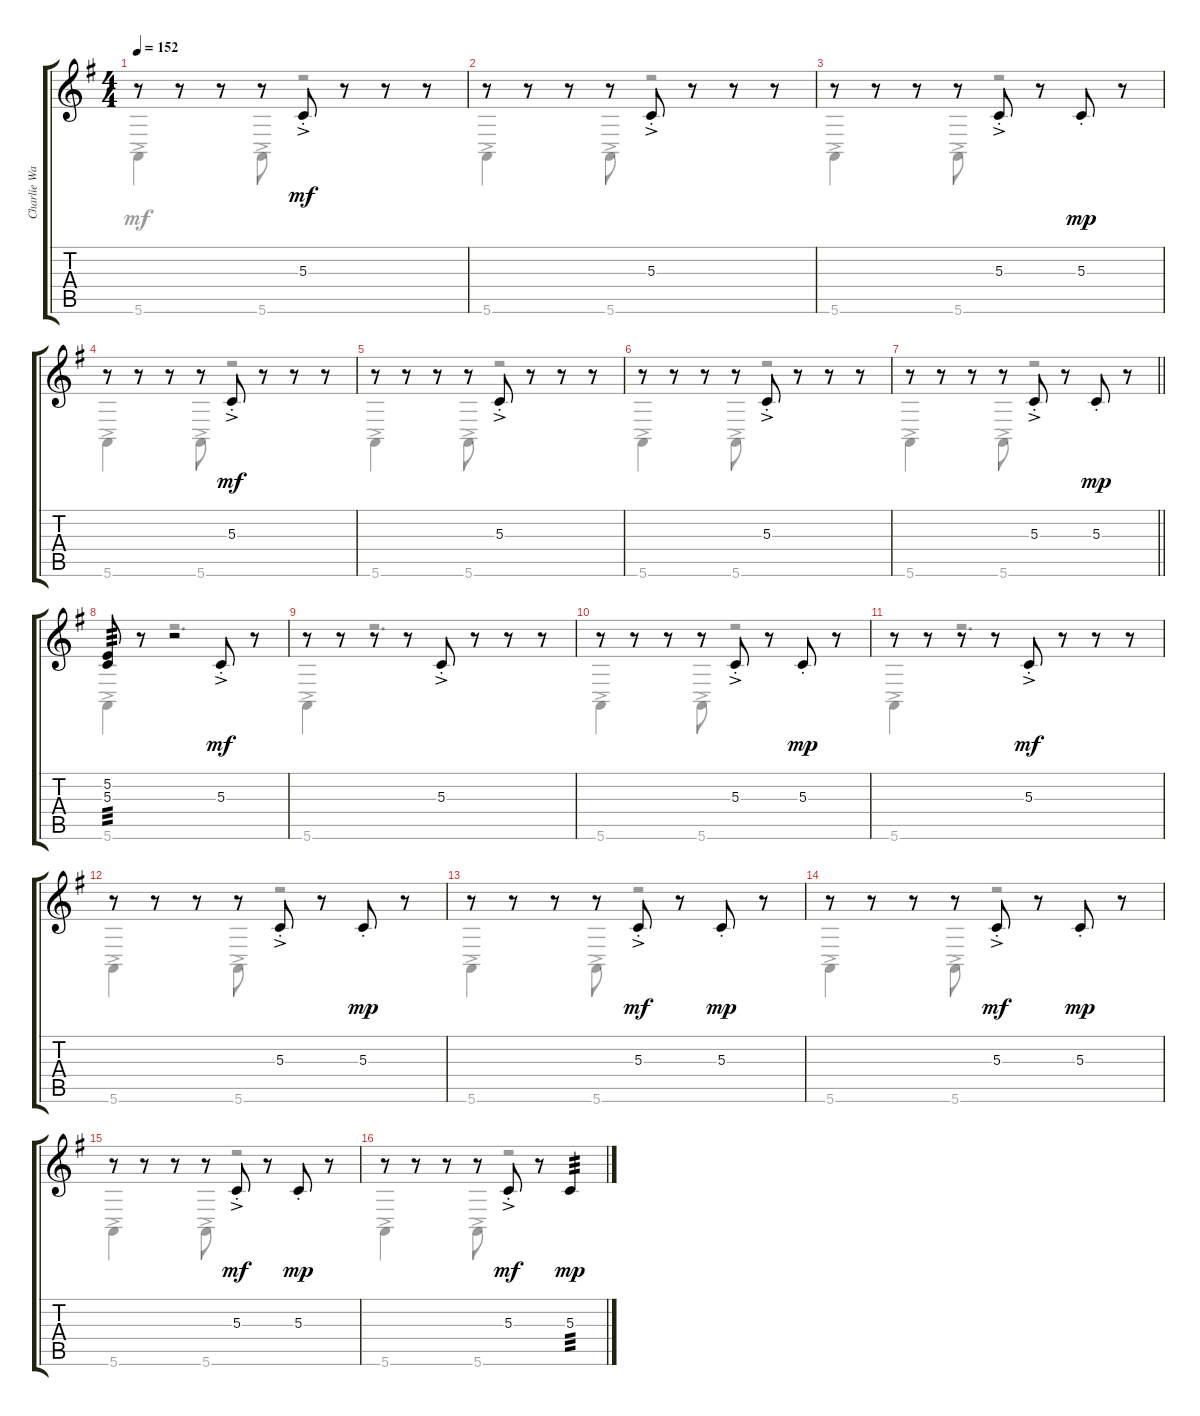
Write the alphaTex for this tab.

\track ("Charlie Watts - Drums & Rocky Dixon - Co" "Charlie Wa") {instrument melodictom}
\staff {score tabs}
\tuning (E4 B3 G3 D3 A2 E2) {hide}
\voice
\ts (4 4)
\tempo 152
\clef g2
\ks g
r.8{dy mf} r.8 r.8 r.8 5.3{ac st}.8 r.8 r.8 r.8 |
r.8 r.8 r.8 r.8 5.3{ac st}.8 r.8 r.8 r.8 |
r.8 r.8 r.8 r.8 5.3{ac st}.8 r.8 5.3{st}.8{dy mp} r.8 |
r.8 r.8 r.8 r.8 5.3{ac st}.8{dy mf} r.8 r.8 r.8 |
r.8 r.8 r.8 r.8 5.3{ac st}.8 r.8 r.8 r.8 |
r.8 r.8 r.8 r.8 5.3{ac st}.8 r.8 r.8 r.8 |
\barLineRight lightlight
r.8 r.8 r.8 r.8 5.3{ac st}.8 r.8 5.3{st}.8{dy mp} r.8 |
(5.2 5.3).8{tp 3} r.8 r.2 5.3{ac st}.8{dy mf} r.8 |
r.8 r.8 r.8 r.8 5.3{ac st}.8 r.8 r.8 r.8 |
r.8 r.8 r.8 r.8 5.3{ac st}.8 r.8 5.3{st}.8{dy mp} r.8 |
r.8 r.8 r.8 r.8 5.3{ac st}.8{dy mf} r.8 r.8 r.8 |
r.8 r.8 r.8 r.8 5.3{ac st}.8 r.8 5.3{st}.8{dy mp} r.8 |
r.8 r.8 r.8 r.8 5.3{ac st}.8{dy mf} r.8 5.3{st}.8{dy mp} r.8 |
r.8 r.8 r.8 r.8 5.3{ac st}.8{dy mf} r.8 5.3{st}.8{dy mp} r.8 |
r.8 r.8 r.8 r.8 5.3{ac st}.8{dy mf} r.8 5.3{st}.8{dy mp} r.8 |
r.8 r.8 r.8 r.8 5.3{ac st}.8{dy mf} r.8 5.3.4{tp 3 dy mp}
\voice
\clef g2
\ottava regular
\simile none
\ks g
5.6{ac}.4{dy mf} r.8 5.6{ac}.8 r.2 |
5.6{ac}.4 r.8 5.6{ac}.8 r.2 |
5.6{ac}.4 r.8 5.6{ac}.8 r.2 |
5.6{ac}.4 r.8 5.6{ac}.8 r.2 |
5.6{ac}.4 r.8 5.6{ac}.8 r.2 |
5.6{ac}.4 r.8 5.6{ac}.8 r.2 |
\barLineRight lightlight
5.6{ac}.4 r.8 5.6{ac}.8 r.2 |
5.6{ac}.4 r.2{d} |
5.6{ac}.4 r.2{d} |
5.6{ac}.4 r.8 5.6{ac}.8 r.2 |
5.6{ac}.4 r.2{d} |
5.6{ac}.4 r.8 5.6{ac}.8 r.2 |
5.6{ac}.4 r.8 5.6{ac}.8 r.2 |
5.6{ac}.4 r.8 5.6{ac}.8 r.2 |
5.6{ac}.4 r.8 5.6{ac}.8 r.2 |
5.6{ac}.4 r.8 5.6{ac}.8 r.2
